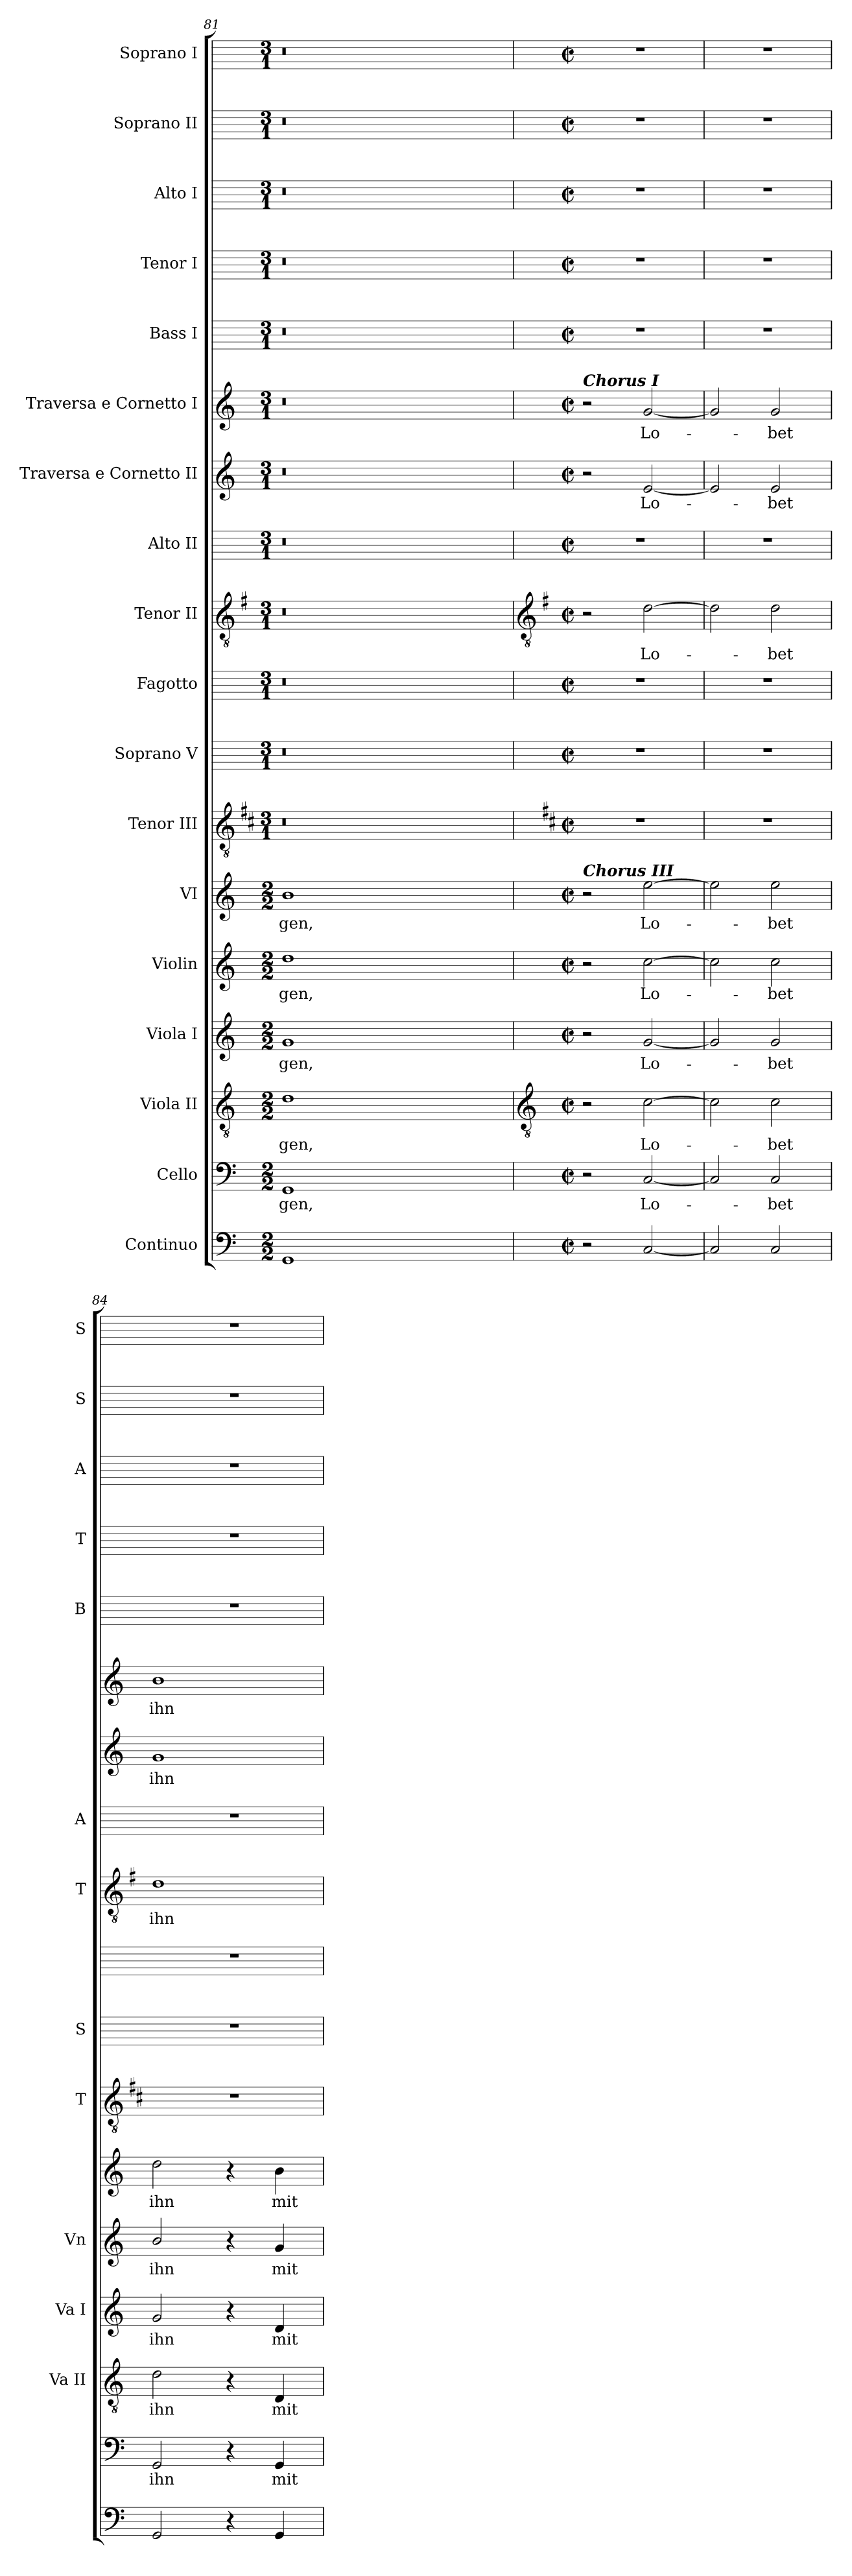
**kern	**kern	**text	**kern	**text	**kern	**text	**kern	**text	**kern	**text	**kern	**kern	**kern	**kern	**text	**kern	**kern	**text	**kern	**text	**kern	**kern	**kern	**kern	**kern
*part18	*part17	*part17	*part16	*part16	*part15	*part15	*part14	*part14	*part13	*part13	*part12	*part11	*part10	*part9	*part9	*part8	*part7	*part7	*part6	*part6	*part5	*part4	*part3	*part2	*part1
*staff18	*staff17	*staff17	*staff16	*staff16	*staff15	*staff15	*staff14	*staff14	*staff13	*staff13	*staff12	*staff11	*staff10	*staff9	*staff9	*staff8	*staff7	*staff7	*staff6	*staff6	*staff5	*staff4	*staff3	*staff2	*staff1
*I"Continuo	*I"Cello	*	*I"Viola II	*	*I"Viola I	*	*I"Violin	*	*I"VI	*	*I"Tenor III	*I"Soprano V	*I"Fagotto	*I"Tenor II	*	*I"Alto II	*I"Traversa e  Cornetto II	*	*I"Traversa e  Cornetto I	*	*I"Bass I	*I"Tenor I	*I"Alto I	*I"Soprano II	*I"Soprano I
*	*	*	*I'Va II	*	*I'Va I	*	*I'Vn	*	*	*	*I'T	*I'S	*	*I'T	*	*I'A	*	*	*	*	*I'B	*I'T	*I'A	*I'S	*I'S
*clefF4	*clefF4	*	*clefGv2	*	*clefG2	*	*clefG2	*	*clefG2	*	*clefGv2	*	*	*clefGv2	*	*	*clefG2	*	*clefG2	*	*	*	*	*	*
*	*	*	*	*	*	*	*	*	*	*	*ITrd1c2	*ITrd1c2	*	*ITrd4c7	*	*ITrd4c7	*	*	*	*	*	*	*	*	*
*k[]	*k[]	*	*k[]	*	*k[]	*	*k[]	*	*k[]	*	*k[]	*	*	*k[]	*	*	*k[]	*	*k[]	*	*	*	*	*	*
*C:	*C:	*	*C:	*	*C:	*	*C:	*	*C:	*	*C:	*	*	*C:	*	*	*C:	*	*C:	*	*	*	*	*	*
*M2/2	*M2/2	*	*M2/2	*	*M2/2	*	*M2/2	*	*M2/2	*	*M3/1	*M3/1	*M3/1	*M3/1	*	*M3/1	*M3/1	*	*M3/1	*	*M3/1	*M3/1	*M3/1	*M3/1	*M3/1
=81	=81	=81	=81	=81	=81	=81	=81	=81	=81	=81	=81	=81	=81	=81	=81	=81	=81	=81	=81	=81	=81	=81	=81	=81	=81
*^	*	*	*	*	*	*	*	*	*	*	*	*	*	*	*	*	*	*	*	*	*	*	*	*	*
!	!	!	!LO:LY:b	!	!LO:LY:b	!	!LO:LY:b	!	!LO:LY:b	!	!LO:LY:b	!	!	!	!	!	!	!	!	!	!	!	!	!	!	!
1GG	1ryy	1GG	gen,	1d	gen,	1g	gen,	1dd	gen,	1b	gen,	0.r	0.r	0.r	0.r	.	0.r	0.r	.	0.r	.	0.r	0.r	0.r	0.r	0.r
0ryy	0ryy	0ryy	.	0ryy	.	0ryy	.	0ryy	.	0ryy	.	.	.	.	.	.	.	.	.	.	.	.	.	.	.	.
*v	*v	*	*	*	*	*	*	*	*	*	*	*	*	*	*	*	*	*	*	*	*	*	*	*	*	*
!!LO:LB:g=z
=82	=82	=82	=82	=82	=82	=82	=82	=82	=82	=82	=82	=82	=82	=82	=82	=82	=82	=82	=82	=82	=82	=82	=82	=82	=82
*	*	*	*clefGv2	*	*	*	*	*	*	*	*	*	*	*clefGv2	*	*	*	*	*	*	*	*	*	*	*
*	*	*	*	*	*	*	*	*	*	*	*	*	*	*k[]	*	*	*k[]	*	*k[]	*	*	*	*	*	*
*	*	*	*	*	*	*	*	*	*	*	*	*	*	*C:	*	*	*C:	*	*C:	*	*	*	*	*	*
*M2/2	*M2/2	*	*M2/2	*	*M2/2	*	*M2/2	*	*M2/2	*	*M2/2	*M2/2	*M2/2	*M2/2	*	*M2/2	*M2/2	*	*M2/2	*	*M2/2	*M2/2	*M2/2	*M2/2	*M2/2
*met(c|)	*met(c|)	*	*met(c|)	*	*met(c|)	*	*met(c|)	*	*met(c|)	*	*met(c|)	*met(c|)	*met(c|)	*met(c|)	*	*met(c|)	*met(c|)	*	*met(c|)	*	*met(c|)	*met(c|)	*met(c|)	*met(c|)	*met(c|)
*^	*	*	*	*	*	*	*	*	*	*	*	*	*	*	*	*	*	*	*	*	*	*	*	*	*
!	!	!	!	!	!	!	!	!	!	!	!	!	!	!	!	!	!	!	!	!LO:TX:a:Bi:t=Chorus I	!	!	!	!	!	!
!	!	!	!	!	!	!	!	!	!	!LO:TX:a:Bi:t=Chorus III	!	!	!	!	!	!	!	!	!	!	!	!	!	!	!	!
*v	*v	*	*	*	*	*	*	*	*	*	*	*	*	*	*	*	*	*	*	*	*	*	*	*	*	*
2r	2r	.	2r	.	2r	.	2r	.	2r	.	1r	1r	1r	2r	.	1r	2r	.	2r	.	1r	1r	1r	1r	1r
!	!	!LO:LY:b	!	!LO:LY:b	!	!LO:LY:b	!	!LO:LY:b	!	!LO:LY:b	!	!	!	!	!LO:LY:b	!	!	!LO:LY:b	!	!LO:LY:b	!	!	!	!	!
[2C	[2C	Lo-	[2c	Lo-	[2g	Lo-	[2cc	Lo-	[2ee	Lo-	.	.	.	[2G	Lo-	.	[2e	Lo-	[2g	Lo-	.	.	.	.	.
=83	=83	=83	=83	=83	=83	=83	=83	=83	=83	=83	=83	=83	=83	=83	=83	=83	=83	=83	=83	=83	=83	=83	=83	=83	=83
2C]	2C]	.	2c]	.	2g]	.	2cc]	.	2ee]	.	1r	1r	1r	2G]	.	1r	2e]	.	2g]	.	1r	1r	1r	1r	1r
!	!	!LO:LY:b	!	!LO:LY:b	!	!LO:LY:b	!	!LO:LY:b	!	!LO:LY:b	!	!	!	!	!LO:LY:b	!	!	!LO:LY:b	!	!LO:LY:b	!	!	!	!	!
2C	2C	bet	2c	bet	2g	bet	2cc	bet	2ee	bet	.	.	.	2G	bet	.	2e	bet	2g	bet	.	.	.	.	.
=84	=84	=84	=84	=84	=84	=84	=84	=84	=84	=84	=84	=84	=84	=84	=84	=84	=84	=84	=84	=84	=84	=84	=84	=84	=84
!	!	!LO:LY:b	!	!LO:LY:b	!	!LO:LY:b	!	!LO:LY:b	!	!LO:LY:b	!	!	!	!	!LO:LY:b	!	!	!LO:LY:b	!	!LO:LY:b	!	!	!	!	!
2GG	2GG	ihn	2d	ihn	2g	ihn	2b/	ihn	2dd	ihn	1r	1r	1r	1G	ihn	1r	1g	ihn	1b	ihn	1r	1r	1r	1r	1r
4r	4r	.	4r	.	4r	.	4r	.	4r	.	.	.	.	.	.	.	.	.	.	.	.	.	.	.	.
!	!	!LO:LY:b	!	!LO:LY:b	!	!LO:LY:b	!	!LO:LY:b	!	!LO:LY:b	!	!	!	!	!	!	!	!	!	!	!	!	!	!	!
4GG	4GG	mit	4D	mit	4d	mit	4g	mit	4b	mit	.	.	.	.	.	.	.	.	.	.	.	.	.	.	.
=	=	=	=	=	=	=	=	=	=	=	=	=	=	=	=	=	=	=	=	=	=	=	=	=	=
*-	*-	*-	*-	*-	*-	*-	*-	*-	*-	*-	*-	*-	*-	*-	*-	*-	*-	*-	*-	*-	*-	*-	*-	*-	*-
